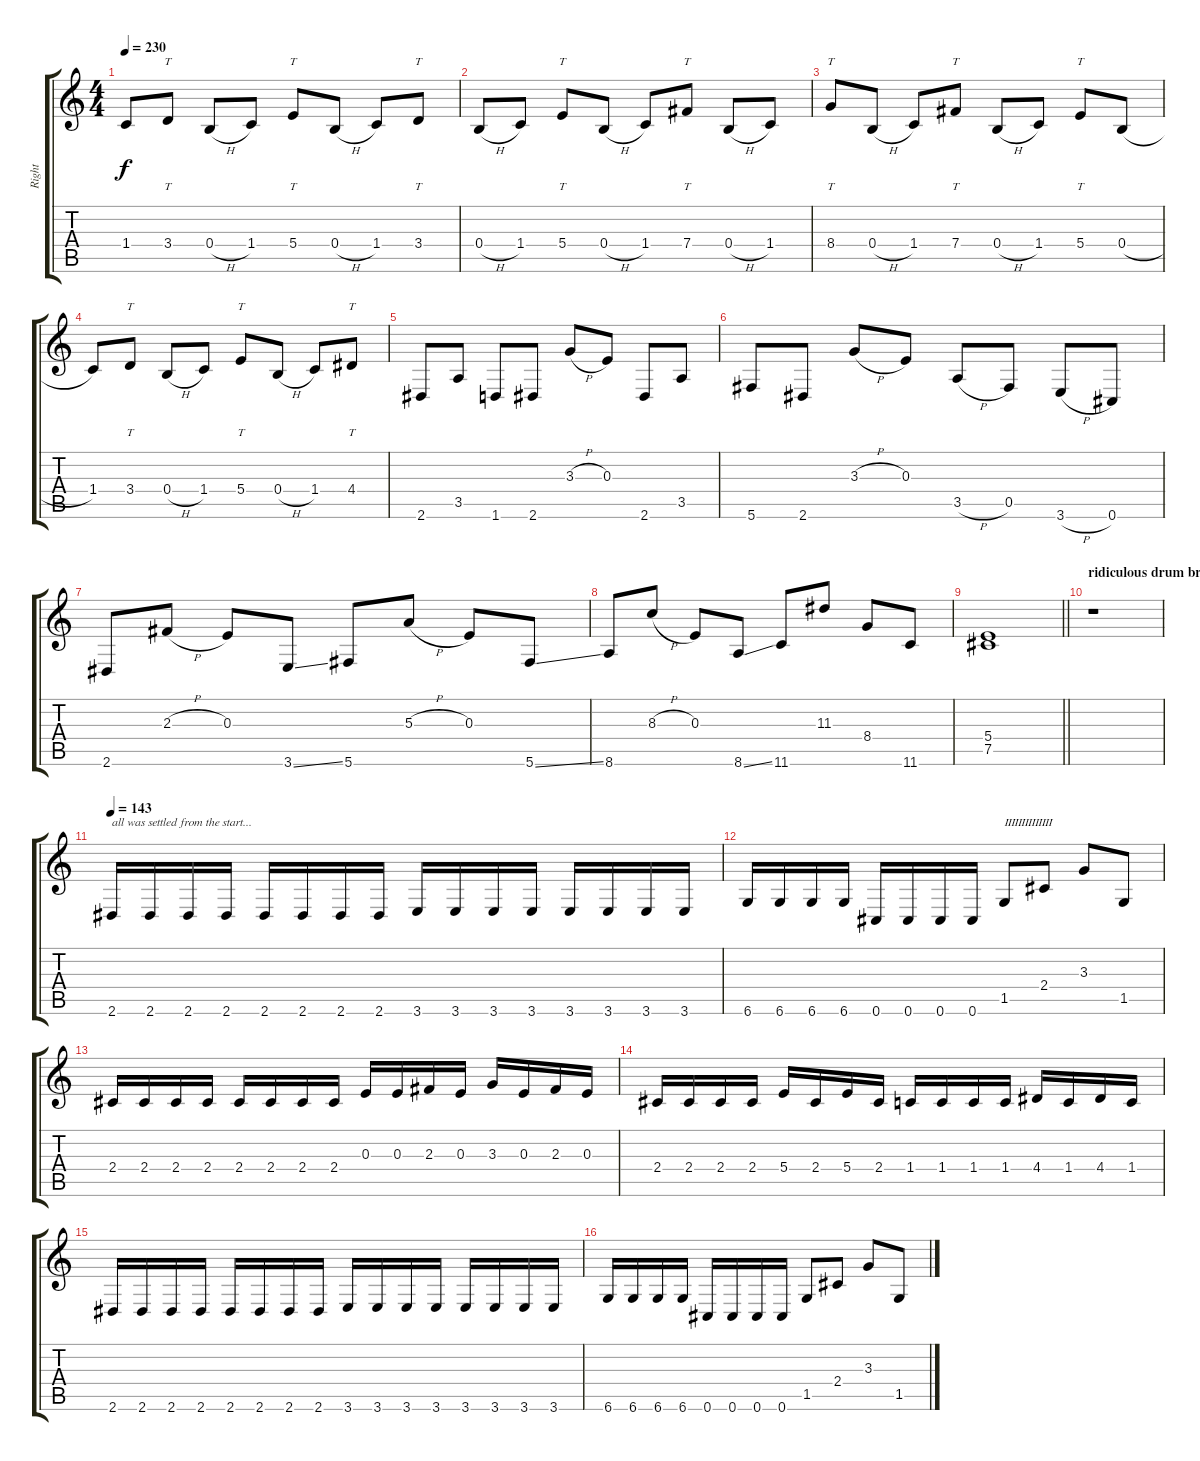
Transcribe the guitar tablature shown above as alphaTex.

\track ("Right" "Right") {instrument distortionguitar}
\staff {score tabs}
\tuning (Db4 Ab3 E3 B2 Gb2 Db2) {hide}
\ts (4 4)
\tempo 230
\clef g2
\ks c
1.4.8{dy f} 3.4.8{tt} 0.4{h}.8 1.4.8 5.4.8{tt} 0.4{h}.8 1.4.8 3.4.8{tt} |
0.4{h}.8 1.4.8 5.4.8{tt} 0.4{h}.8 1.4.8 7.4.8{tt} 0.4{h}.8 1.4.8 |
8.4.8{tt} 0.4{h}.8 1.4.8 7.4.8{tt} 0.4{h}.8 1.4.8 5.4.8{tt} 0.4{h}.8 |
1.4.8 3.4.8{tt} 0.4{h}.8 1.4.8 5.4.8{tt} 0.4{h}.8 1.4.8 4.4.8{tt} |
2.6.8 3.5.8 1.6.8 2.6.8 3.3{h}.8 0.3.8 2.6.8 3.5.8 |
5.6.8 2.6.8 3.3{h}.8 0.3.8 3.5{h}.8 0.5.8 3.6{h}.8 0.6.8 |
2.6.8 2.3{h}.8 0.3.8 3.6{ss}.8 5.6.8 5.3{h}.8 0.3.8 5.6{ss}.8 |
8.6.8 8.3{h}.8 0.3.8 8.6{ss}.8 11.6.8 11.3.8 8.4.8 11.6.8 |
\barLineRight lightlight
(5.4 7.5).1 |
\section ("" "ridiculous drum break")
r.1 |
\tempo 143
2.6.16{txt "all was settled from the start..." volume 6} 2.6.16 2.6.16 2.6.16 2.6.16 2.6.16 2.6.16 2.6.16 3.6.16 3.6.16 3.6.16 3.6.16 3.6.16 3.6.16 3.6.16 3.6.16 |
6.6.16 6.6.16 6.6.16 6.6.16 0.6.16 0.6.16 0.6.16 0.6.16 1.5.8{txt "IIIIIIIIIIIIII" volume 13} 2.4.8 3.3.8 1.5.8 |
2.4.16 2.4.16 2.4.16 2.4.16 2.4.16 2.4.16 2.4.16 2.4.16 0.3.16 0.3.16 2.3.16 0.3.16 3.3.16 0.3.16 2.3.16 0.3.16 |
2.4.16 2.4.16 2.4.16 2.4.16 5.4.16 2.4.16 5.4.16 2.4.16 1.4.16 1.4.16 1.4.16 1.4.16 4.4.16 1.4.16 4.4.16 1.4.16 |
2.6.16 2.6.16 2.6.16 2.6.16 2.6.16 2.6.16 2.6.16 2.6.16 3.6.16 3.6.16 3.6.16 3.6.16 3.6.16 3.6.16 3.6.16 3.6.16 |
6.6.16 6.6.16 6.6.16 6.6.16 0.6.16 0.6.16 0.6.16 0.6.16 1.5.8 2.4.8 3.3.8 1.5.8
